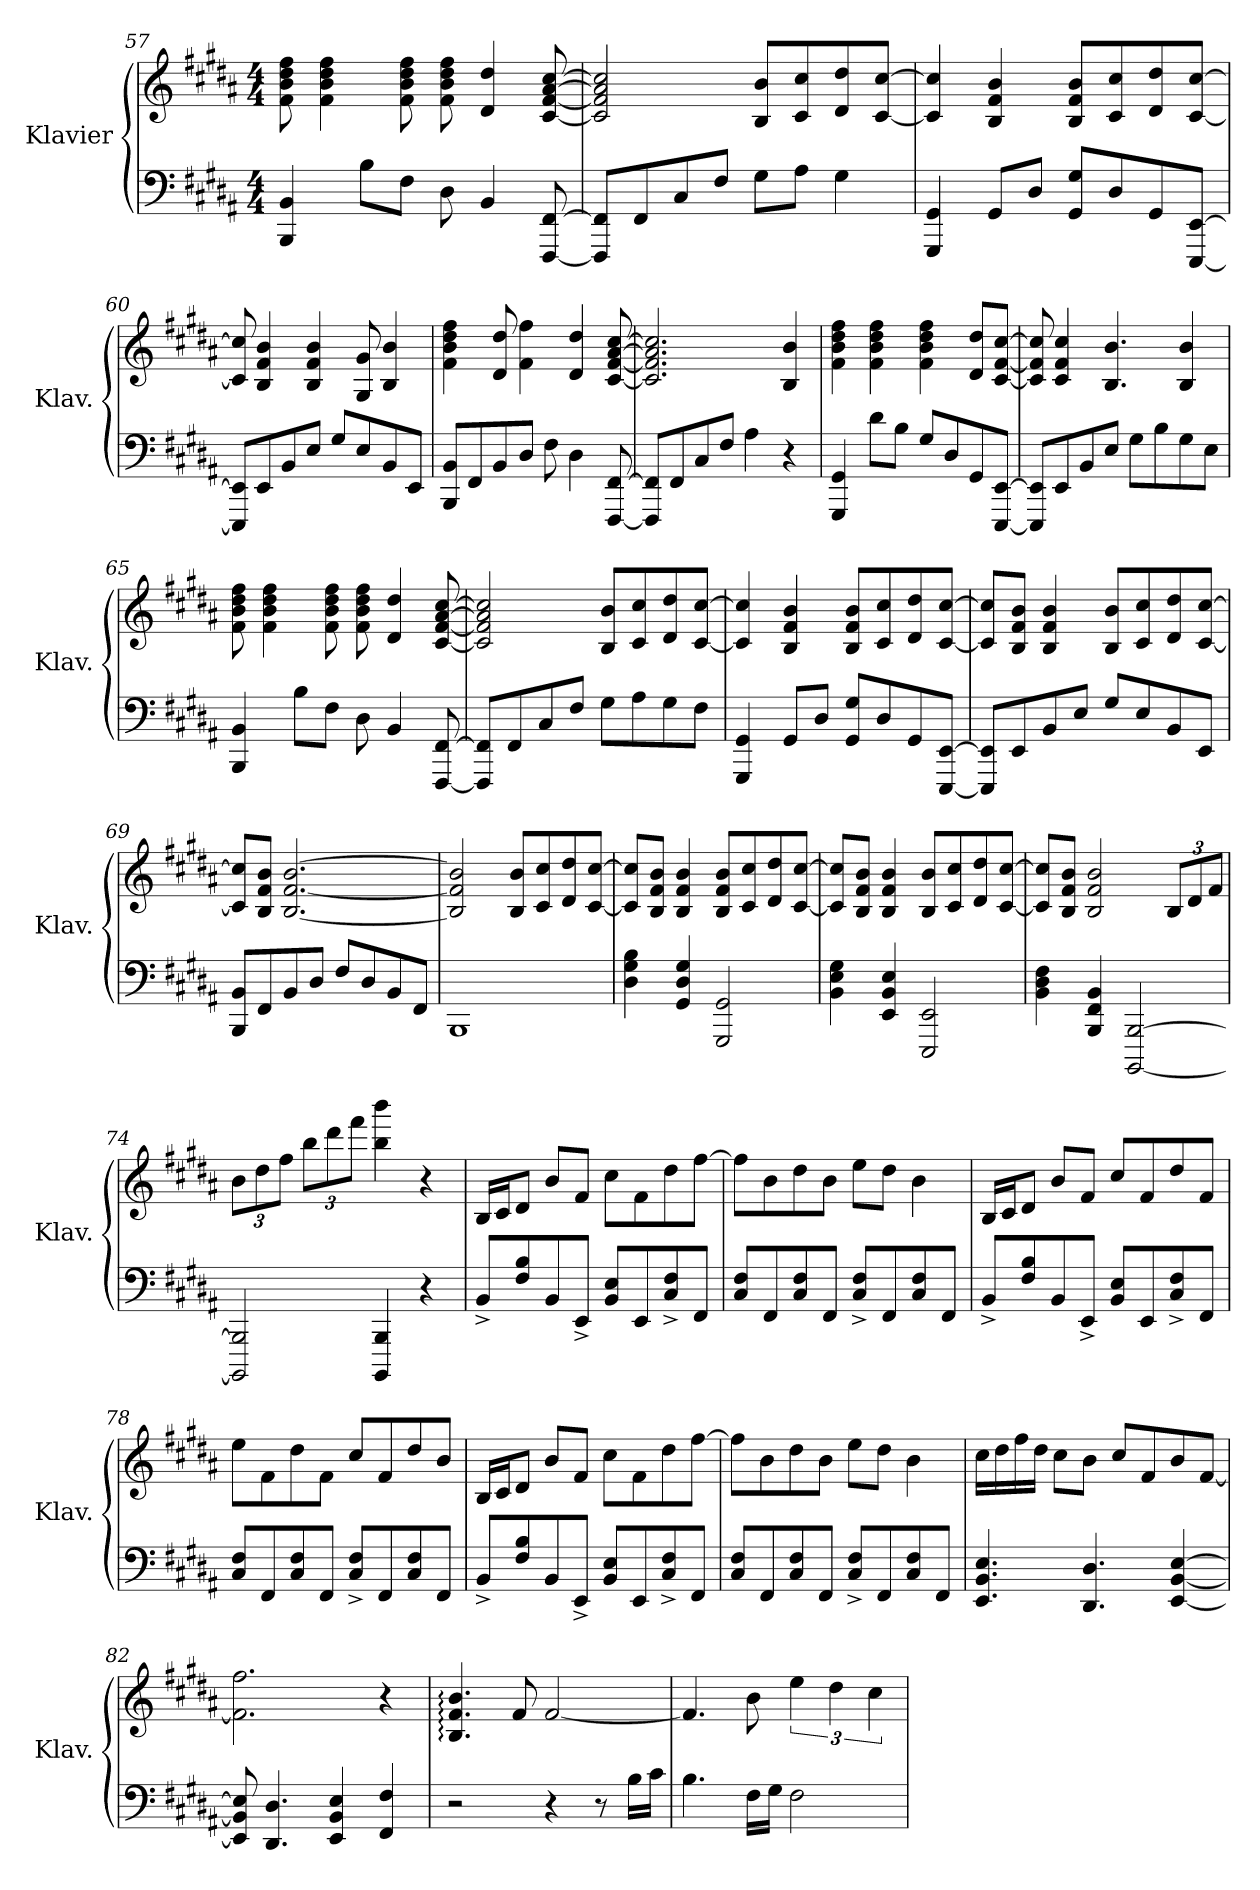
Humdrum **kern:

**kern	**kern
*part1	*part1
*staff2	*staff1
*I"Klavier	*
*I'Klav.	*
*clefF4	*clefG2
*k[f#c#g#d#a#]	*k[f#c#g#d#a#]
*M4/4	*M4/4
=57	=57
4BBB/ 4BB/	8f#\ 8b\ 8dd#\ 8ff#\
.	4f#\ 4b\ 4dd#\ 4ff#\
8B\L	.
8F#\J	8f#\ 8b\ 8dd#\ 8ff#\
8D#\	8f#\ 8b\ 8dd#\ 8ff#\
4BB/	4d#/ 4dd#/
[8FFF#/ [8FF#/	[8c#/ [8f#/ [8a#/ [8cc#/
=58	=58
8FFF#/] 8FF#/]L	2c#/] 2f#/] 2a#/] 2cc#/]
8FF#/	.
8C#/	.
8F#/J	.
8G#\L	8B/ 8b/L
8A#\J	8c#/ 8cc#/
4G#\	8d#/ 8dd#/
.	[8c#/ [8cc#/J
=59	=59
4GGG#/ 4GG#/	4c#/] 4cc#/]
8GG#/L	4B/ 4f#/ 4b/
8D#/J	.
8GG#/ 8G#/L	8B/ 8f#/ 8b/L
8D#/	8c#/ 8cc#/
8GG#/	8d#/ 8dd#/
[8EEE/ [8EE/J	[8c#/ [8cc#/J
!!LO:LB:g=z
=60	=60
8EEE/] 8EE/]L	8c#/] 8cc#/]
8EE/	4B/ 4f#/ 4b/
8BB/	.
8E/J	4B/ 4f#/ 4b/
8G#/L	.
8E/	8G#/ 8g#/
8BB/	4B/ 4b/
8EE/J	.
=61	=61
8BBB/ 8BB/L	4f#\ 4b\ 4dd#\ 4ff#\
8FF#/	.
8BB/	8d#/ 8dd#/
8D#/J	4f#\ 4ff#\
8F#\	.
4D#\	4d#/ 4dd#/
[8FFF#/ [8FF#/	[8c#/ [8f#/ [8a#/ [8cc#/
=62	=62
8FFF#/] 8FF#/]L	2.c#/] 2.f#/] 2.a#/] 2.cc#/]
8FF#/	.
8C#/	.
8F#/J	.
4A#\	.
4r	4B/ 4b/
=63	=63
4GGG#/ 4GG#/	4f#\ 4b\ 4dd#\ 4ff#\
8d#\L	4f#\ 4b\ 4dd#\ 4ff#\
8B\J	.
8G#/L	4f#\ 4b\ 4dd#\ 4ff#\
8D#/	.
8GG#/	8d#/ 8dd#/L
[8EEE/ [8EE/J	[8c#/ [8f#/ [8cc#/J
=64	=64
8EEE/] 8EE/]L	8c#/] 8f#/] 8cc#/]
8EE/	4c#/ 4f#/ 4cc#/
8BB/	.
8E/J	4.B/ 4.b/
8G#\L	.
8B\	.
8G#\	4B/ 4b/
8E\J	.
!!LO:LB:g=z
=65	=65
4BBB/ 4BB/	8f#\ 8b\ 8dd#\ 8ff#\
.	4f#\ 4b\ 4dd#\ 4ff#\
8B\L	.
8F#\J	8f#\ 8b\ 8dd#\ 8ff#\
8D#\	8f#\ 8b\ 8dd#\ 8ff#\
4BB/	4d#/ 4dd#/
[8FFF#/ [8FF#/	[8c#/ [8f#/ [8a#/ [8cc#/
=66	=66
8FFF#/] 8FF#/]L	2c#/] 2f#/] 2a#/] 2cc#/]
8FF#/	.
8C#/	.
8F#/J	.
8G#\L	8B/ 8b/L
8A#\	8c#/ 8cc#/
8G#\	8d#/ 8dd#/
8F#\J	[8c#/ [8cc#/J
=67	=67
4GGG#/ 4GG#/	4c#/] 4cc#/]
8GG#/L	4B/ 4f#/ 4b/
8D#/J	.
8GG#/ 8G#/L	8B/ 8f#/ 8b/L
8D#/	8c#/ 8cc#/
8GG#/	8d#/ 8dd#/
[8EEE/ [8EE/J	[8c#/ [8cc#/J
=68	=68
8EEE/] 8EE/]L	8c#/] 8cc#/]L
8EE/	8B/ 8f#/ 8b/J
8BB/	4B/ 4f#/ 4b/
8E/J	.
8G#/L	8B/ 8b/L
8E/	8c#/ 8cc#/
8BB/	8d#/ 8dd#/
8EE/J	[8c#/ [8cc#/J
!!LO:LB:g=z
=69	=69
8BBB/ 8BB/L	8c#/] 8cc#/]L
8FF#/	8B/ 8f#/ 8b/J
8BB/	[2.B/ [2.f#/ [2.b/
8D#/J	.
8F#/L	.
8D#/	.
8BB/	.
8FF#/J	.
=70	=70
1BBB	2B/] 2f#/] 2b/]
.	8B/ 8b/L
.	8c#/ 8cc#/
.	8d#/ 8dd#/
.	[8c#/ [8cc#/J
=71	=71
4D#\ 4G#\ 4B\	8c#/] 8cc#/]L
.	8B/ 8f#/ 8b/J
4GG#/ 4D#/ 4G#/	4B/ 4f#/ 4b/
2GGG#/ 2GG#/	8B/ 8f#/ 8b/L
.	8c#/ 8cc#/
.	8d#/ 8dd#/
.	[8c#/ [8cc#/J
=72	=72
4BB\ 4E\ 4G#\	8c#/] 8cc#/]L
.	8B/ 8f#/ 8b/J
4EE/ 4BB/ 4E/	4B/ 4f#/ 4b/
2EEE/ 2EE/	8B/ 8b/L
.	8c#/ 8cc#/
.	8d#/ 8dd#/
.	[8c#/ [8cc#/J
=73	=73
4BB\ 4D#\ 4F#\	8c#/] 8cc#/]L
.	8B/ 8f#/ 8b/J
4BBB/ 4FF#/ 4BB/	2B/ 2f#/ 2b/
[2BBBB/ [2BBB/	.
*	*Xbrackettup
.	12B/L
.	12d#/
.	12f#/J
!!LO:LB:g=z
=74	=74
2BBBB/] 2BBB/]	12b\L
.	12dd#\
.	12ff#\J
.	12bb\L
.	12ddd#\
.	12fff#\J
4BBBB/ 4BBB/	4bb\ 4bbb\
4r	4r
=75	=75
8BB^/L	16B/LL
.	16c#/J
8F#/ 8B/	8d#/J
8BB/	8b/L
8EE^/J	8f#/J
8BB/ 8E/L	8cc#\L
8EE/	8f#\
8C#/^ 8F#/^	8dd#\
8FF#/J	[8ff#\J
=76	=76
8C#/ 8F#/L	8ff#\L]
8FF#/	8b\
8C#/ 8F#/	8dd#\
8FF#/J	8b\J
8C#/^ 8F#/^L	8ee\L
8FF#/	8dd#\J
8C#/ 8F#/	4b\
8FF#/J	.
=77	=77
8BB^/L	16B/LL
.	16c#/J
8F#/ 8B/	8d#/J
8BB/	8b/L
8EE^/J	8f#/J
8BB/ 8E/L	8cc#/L
8EE/	8f#/
8C#/^ 8F#/^	8dd#/
8FF#/J	8f#/J
!!LO:PB:g=z
=78	=78
8C#/ 8F#/L	8ee\L
8FF#/	8f#\
8C#/ 8F#/	8dd#\
8FF#/J	8f#\J
8C#/^ 8F#/^L	8cc#/L
8FF#/	8f#/
8C#/ 8F#/	8dd#/
8FF#/J	8b/J
=79	=79
8BB^/L	16B/LL
.	16c#/J
8F#/ 8B/	8d#/J
8BB/	8b/L
8EE^/J	8f#/J
8BB/ 8E/L	8cc#\L
8EE/	8f#\
8C#/^ 8F#/^	8dd#\
8FF#/J	[8ff#\J
=80	=80
8C#/ 8F#/L	8ff#\L]
8FF#/	8b\
8C#/ 8F#/	8dd#\
8FF#/J	8b\J
8C#/^ 8F#/^L	8ee\L
8FF#/	8dd#\J
8C#/ 8F#/	4b\
8FF#/J	.
=81	=81
4.EE/ 4.BB/ 4.E/	16cc#\LL
.	16dd#\
.	16ff#\
.	16dd#\JJ
.	8cc#\L
4.DD#/ 4.D#/	8b\J
.	8cc#/L
.	8f#/
[4EE/ [4BB/ [4E/	8b/
.	[8f#/J
!!LO:LB:g=z
=82	=82
8EE/] 8BB/] 8E/]	2.f#\] 2.ff#\
4.DD#/ 4.D#/	.
4EE/ 4BB/ 4E/	.
4FF#/ 4F#/	4r
=83	=83
2r	4.B/: 4.f#/: 4.b/:
.	8f#/
4r	[2f#/
8r	.
16B\LL	.
16c#\JJ	.
=84	=84
4.B\	4.f#/]
16F#\LL	8b\
16G#\JJ	.
*	*brackettup
2F#\	6ee\
.	6dd#\
.	6cc#\
=	=
*-	*-
